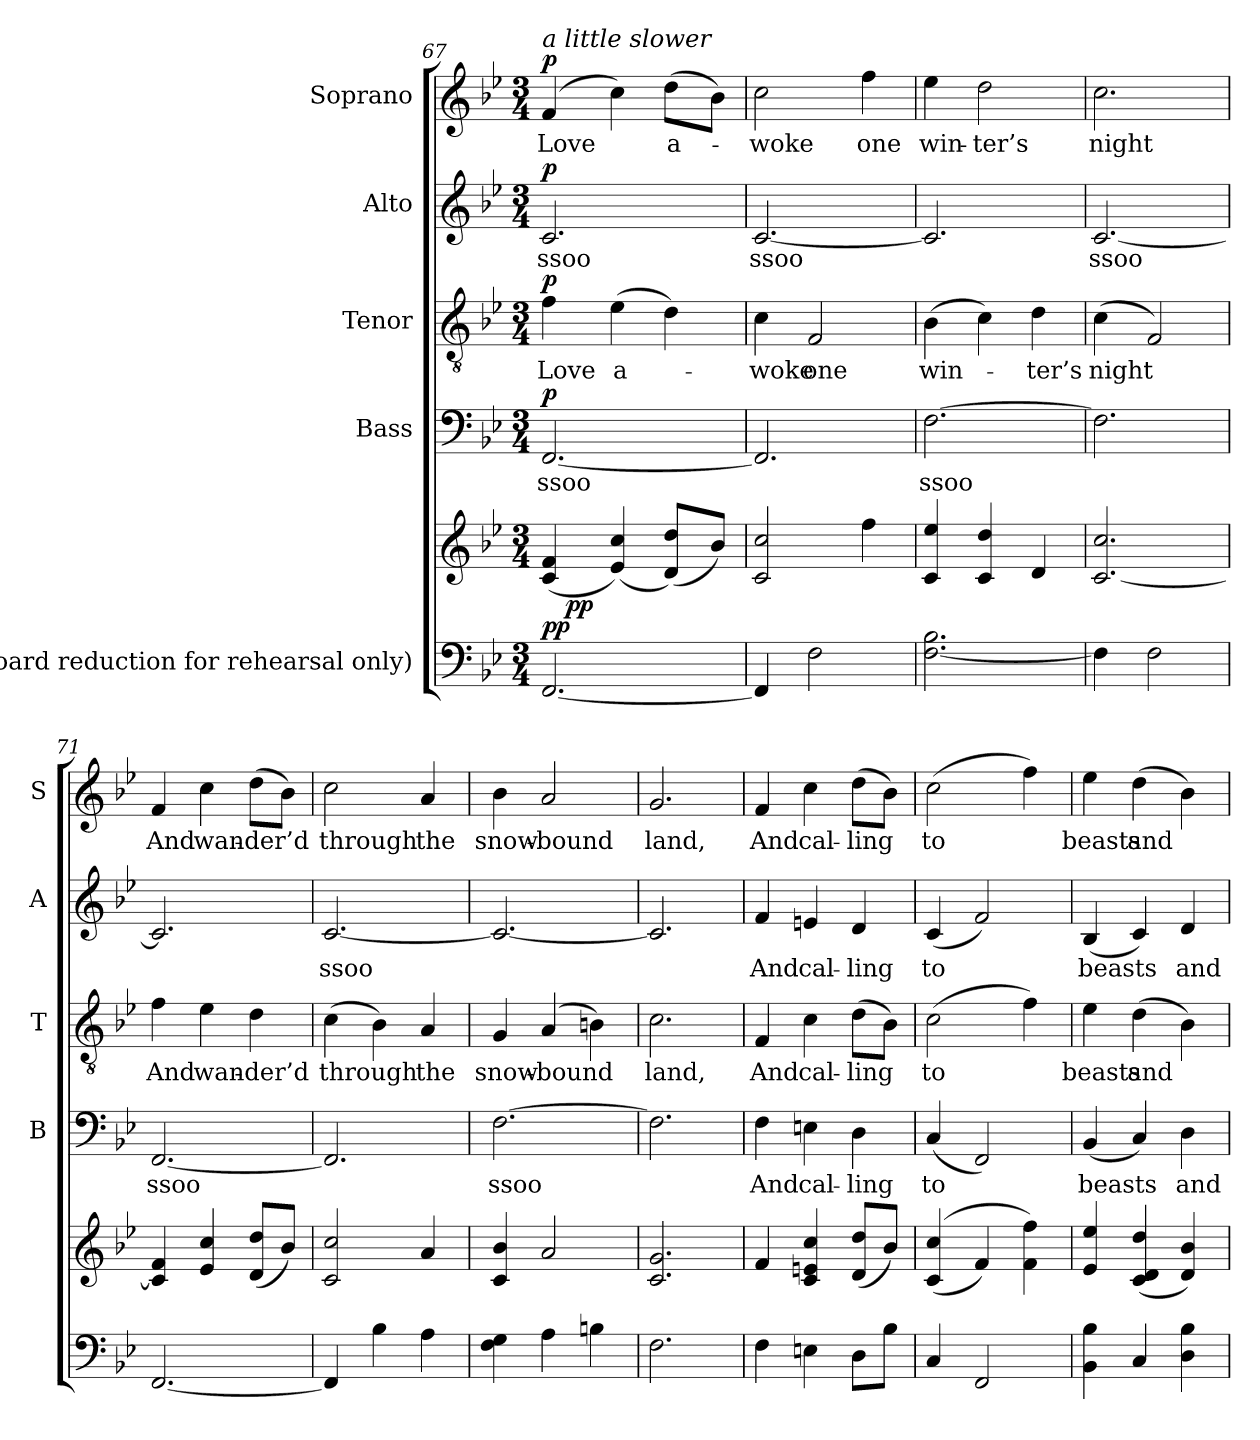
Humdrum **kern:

**kern	**kern	**dynam	**kern	**text	**dynam	**kern	**text	**dynam	**kern	**text	**dynam	**kern	**text	**dynam
*part5	*part5	*part5	*part4	*part4	*part4	*part3	*part3	*part3	*part2	*part2	*part2	*part1	*part1	*part1
*staff6	*staff5	*staff5/6	*staff4	*staff4	*staff4	*staff3	*staff3	*staff3	*staff2	*staff2	*staff2	*staff1	*staff1	*staff1
*I"(keyboard reduction for rehearsal only)	*	*	*I"Bass	*	*	*I"Tenor	*	*	*I"Alto	*	*	*I"Soprano	*	*
*	*	*	*I'B	*	*	*I'T	*	*	*I'A	*	*	*I'S	*	*
*clefF4	*clefG2	*	*clefF4	*	*	*clefGv2	*	*	*clefG2	*	*	*clefG2	*	*
*k[b-e-]	*k[b-e-]	*	*k[b-e-]	*	*	*k[b-e-]	*	*	*k[b-e-]	*	*	*k[b-e-]	*	*
*B-:	*B-:	*	*B-:	*	*	*B-:	*	*	*B-:	*	*	*B-:	*	*
*M3/4	*M3/4	*	*M3/4	*	*	*M3/4	*	*	*M3/4	*	*	*M3/4	*	*
=67	=67	=67	=67	=67	=67	=67	=67	=67	=67	=67	=67	=67	=67	=67
!	!	!	!	!LO:LY:b	!	!	!	!	!	!	!	!	!	!
!	!	!	!	!	!	!	!LO:LY:b	!	!	!	!	!	!	!
!	!	!	!	!	!	!	!	!	!	!LO:LY:b	!	!	!	!
!	!	!	!	!	!	!	!	!	!	!	!	!LO:TX:a:i:t=a little slower	!	!
!	!	!LO:DY:a=2	!	!	!	!	!	!	!	!	!	!	!LO:LY:b	!
!	!	!LO:DY:n=1:a	!	!	!LO:DY:a	!	!	!LO:DY:a	!	!	!LO:DY:a	!	!	!LO:DY:a
*^	*^	*	*	*	*	*	*	*	*	*	*	*	*	*
[2.FF/	16ryy	(<4c/ 4f/	16ryy	p p	[2.FF/	ssoo	p	4f\	Love	p	2.c/	ssoo	p	(4f/	Love	p
!	!	!	!	!LO:DY:n=2:a=2	!	!	!	!	!	!	!	!	!	!	!	!
!	!	!	!	!LO:DY:n=3:a	!	!	!	!	!	!	!	!	!	!	!	!
.	2ryy	.	2ryy	p p	.	.	.	.	.	.	.	.	.	.	.	.
!	!	!	!	!	!	!	!	!	!LO:LY:b	!	!	!	!	!	!	!
.	.	(<4e-/ 4cc/)	.	.	.	.	.	(>4e-\	a-	.	.	.	.	4cc\)	.	.
!	!	!	!	!	!	!	!	!	!	!	!	!	!	!	!LO:LY:b	!
.	.	(<8d/ 8dd/L)	.	.	.	.	.	4d\)	.	.	.	.	.	(>8dd\L	a-	.
.	8.ryy	.	8.ryy	.	.	.	.	.	.	.	.	.	.	.	.	.
.	.	8b-/J)	.	.	.	.	.	.	.	.	.	.	.	8b-\J)	.	.
*v	*v	*	*	*	*	*	*	*	*	*	*	*	*	*	*	*
*	*v	*v	*	*	*	*	*	*	*	*	*	*	*	*	*
=68	=68	=68	=68	=68	=68	=68	=68	=68	=68	=68	=68	=68	=68	=68
*^	*^	*	*	*	*	*	*	*	*	*	*	*	*	*
!	!	!	!	!	!	!	!	!	!LO:LY:b	!	!	!	!	!	!	!
*v	*v	*	*	*	*	*	*	*	*	*	*	*	*	*	*	*
*	*v	*v	*	*	*	*	*	*	*	*	*	*	*	*	*
*^	*^	*	*	*	*	*	*	*	*	*	*	*	*	*
!	!	!	!	!	!	!	!	!	!	!	!	!LO:LY:b	!	!	!	!
*v	*v	*	*	*	*	*	*	*	*	*	*	*	*	*	*	*
*	*v	*v	*	*	*	*	*	*	*	*	*	*	*	*	*
*^	*^	*	*	*	*	*	*	*	*	*	*	*	*	*
!	!	!	!	!	!	!	!	!	!	!	!	!	!	!	!LO:LY:b	!
*v	*v	*	*	*	*	*	*	*	*	*	*	*	*	*	*	*
*	*v	*v	*	*	*	*	*	*	*	*	*	*	*	*	*
4FF/]	2c/ 2cc/	.	2.FF/]	.	.	4c\	-woke	.	[2.c/	ssoo	.	2cc\	-woke	.
!	!	!	!	!	!	!	!LO:LY:b	!	!	!	!	!	!	!
2F\	.	.	.	.	.	2F/	one	.	.	.	.	.	.	.
!	!	!	!	!	!	!	!	!	!	!	!	!	!LO:LY:b	!
.	4ff\	.	.	.	.	.	.	.	.	.	.	4ff\	one	.
=69	=69	=69	=69	=69	=69	=69	=69	=69	=69	=69	=69	=69	=69	=69
!	!	!	!	!LO:LY:b	!	!	!	!	!	!	!	!	!	!
!	!	!	!	!	!	!	!LO:LY:b	!	!	!	!	!	!	!
!	!	!	!	!	!	!	!	!	!	!	!	!	!LO:LY:b	!
[2.F\ 2.B-\	4c/ 4ee-/	.	[2.F\	ssoo	.	(>4B-\	win-	.	2.c/]	.	.	4ee-\	win-	.
!	!	!	!	!	!	!	!	!	!	!	!	!	!LO:LY:b	!
.	4c/ 4dd/	.	.	.	.	4c\)	.	.	.	.	.	2dd\	-ter’s	.
!	!	!	!	!	!	!	!LO:LY:b	!	!	!	!	!	!	!
.	4d/	.	.	.	.	4d\	-ter’s	.	.	.	.	.	.	.
=70	=70	=70	=70	=70	=70	=70	=70	=70	=70	=70	=70	=70	=70	=70
!	!	!	!	!	!	!	!LO:LY:b	!	!	!	!	!	!	!
!	!	!	!	!	!	!	!	!	!	!LO:LY:b	!	!	!	!
!	!	!	!	!	!	!	!	!	!	!	!	!	!LO:LY:b	!
4F\]	[2.c/ 2.cc/	.	2.F\]	.	.	(>4c\	night	.	[2.c/	ssoo	.	2.cc\	night	.
2F\	.	.	.	.	.	2F/)	.	.	.	.	.	.	.	.
=71	=71	=71	=71	=71	=71	=71	=71	=71	=71	=71	=71	=71	=71	=71
!	!	!	!	!LO:LY:b	!	!	!	!	!	!	!	!	!	!
!	!	!	!	!	!	!	!LO:LY:b	!	!	!	!	!	!	!
!	!	!	!	!	!	!	!	!	!	!	!	!	!LO:LY:b	!
[2.FF/	4c/] 4f/	.	[2.FF/	ssoo	.	4f\	And	.	2.c/]	.	.	4f/	And	.
!	!	!	!	!	!	!	!LO:LY:b	!	!	!	!	!	!	!
!	!	!	!	!	!	!	!	!	!	!	!	!	!LO:LY:b	!
.	4e-/ 4cc/	.	.	.	.	4e-\	wan-	.	.	.	.	4cc\	wan-	.
!	!	!	!	!	!	!	!LO:LY:b	!	!	!	!	!	!	!
!	!	!	!	!	!	!	!	!	!	!	!	!	!LO:LY:b	!
.	(<8d/ 8dd/L	.	.	.	.	4d\	-der’d	.	.	.	.	(>8dd\L	-der’d	.
.	8b-/J)	.	.	.	.	.	.	.	.	.	.	8b-\J)	.	.
=72	=72	=72	=72	=72	=72	=72	=72	=72	=72	=72	=72	=72	=72	=72
!	!	!	!	!	!	!	!LO:LY:b	!	!	!	!	!	!	!
!	!	!	!	!	!	!	!	!	!	!LO:LY:b	!	!	!	!
!	!	!	!	!	!	!	!	!	!	!	!	!	!LO:LY:b	!
4FF/]	2c/ 2cc/	.	2.FF/]	.	.	(>4c\	through	.	[2.c/	ssoo	.	2cc\	through	.
4B-\	.	.	.	.	.	4B-\)	.	.	.	.	.	.	.	.
!	!	!	!	!	!	!	!LO:LY:b	!	!	!	!	!	!	!
!	!	!	!	!	!	!	!	!	!	!	!	!	!LO:LY:b	!
4A\	4a/	.	.	.	.	4A/	the	.	.	.	.	4a/	the	.
=73	=73	=73	=73	=73	=73	=73	=73	=73	=73	=73	=73	=73	=73	=73
!	!	!	!	!LO:LY:b	!	!	!	!	!	!	!	!	!	!
!	!	!	!	!	!	!	!LO:LY:b	!	!	!	!	!	!	!
!	!	!	!	!	!	!	!	!	!	!	!	!	!LO:LY:b	!
4F\ 4G\	4c/ 4b-/	.	[2.F\	ssoo	.	4G/	snow-	.	2.c/_	.	.	4b-\	snow-	.
!	!	!	!	!	!	!	!LO:LY:b	!	!	!	!	!	!	!
!	!	!	!	!	!	!	!	!	!	!	!	!	!LO:LY:b	!
4A\	2a/	.	.	.	.	(4A/	-bound	.	.	.	.	2a/	-bound	.
4Bn\	.	.	.	.	.	4Bn\)	.	.	.	.	.	.	.	.
=74	=74	=74	=74	=74	=74	=74	=74	=74	=74	=74	=74	=74	=74	=74
!	!	!	!	!	!	!	!LO:LY:b	!	!	!	!	!	!	!
!	!	!	!	!	!	!	!	!	!	!	!	!	!LO:LY:b	!
2.F\	2.c/ 2.g/	.	2.F\]	.	.	2.c\	land,	.	2.c/]	.	.	2.g/	land,	.
!!LO:LB:g=z
=75	=75	=75	=75	=75	=75	=75	=75	=75	=75	=75	=75	=75	=75	=75
!	!	!	!	!LO:LY:b	!	!	!	!	!	!	!	!	!	!
!	!	!	!	!	!	!	!LO:LY:b	!	!	!	!	!	!	!
!	!	!	!	!	!	!	!	!	!	!LO:LY:b	!	!	!	!
!	!	!	!	!	!	!	!	!	!	!	!	!	!LO:LY:b	!
4F\	4f/	.	4F\	And	.	4F/	And	.	4f/	And	.	4f/	And	.
!	!	!	!	!LO:LY:b	!	!	!	!	!	!	!	!	!	!
!	!	!	!	!	!	!	!LO:LY:b	!	!	!	!	!	!	!
!	!	!	!	!	!	!	!	!	!	!LO:LY:b	!	!	!	!
!	!	!	!	!	!	!	!	!	!	!	!	!	!LO:LY:b	!
4En\	4c/ 4en/ 4cc/	.	4En\	cal-	.	4c\	cal-	.	4en/	cal-	.	4cc\	cal-	.
!	!	!	!	!LO:LY:b	!	!	!	!	!	!	!	!	!	!
!	!	!	!	!	!	!	!LO:LY:b	!	!	!	!	!	!	!
!	!	!	!	!	!	!	!	!	!	!LO:LY:b	!	!	!	!
!	!	!	!	!	!	!	!	!	!	!	!	!	!LO:LY:b	!
8D\L	(<8d/ 8dd/L	.	4D\	-ling	.	(>8d\L	-ling	.	4d/	-ling	.	(>8dd\L	-ling	.
8B-\J	8b-/J)	.	.	.	.	8B-\J)	.	.	.	.	.	8b-\J)	.	.
=76	=76	=76	=76	=76	=76	=76	=76	=76	=76	=76	=76	=76	=76	=76
!	!	!	!	!LO:LY:b	!	!	!	!	!	!	!	!	!	!
!	!	!	!	!	!	!	!LO:LY:b	!	!	!	!	!	!	!
!	!	!	!	!	!	!	!	!	!	!LO:LY:b	!	!	!	!
!	!	!	!	!	!	!	!	!	!	!	!	!	!LO:LY:b	!
4C/	((<4c/ 4cc/	.	(<4C/	to	.	(>2c\	to	.	(<4c/	to	.	(>2cc\	to	.
2FF/	4f/)	.	2FF/)	.	.	.	.	.	2f/)	.	.	.	.	.
.	4f\ 4ff\)	.	.	.	.	4f\)	.	.	.	.	.	4ff\)	.	.
=77	=77	=77	=77	=77	=77	=77	=77	=77	=77	=77	=77	=77	=77	=77
!	!	!	!	!LO:LY:b	!	!	!	!	!	!	!	!	!	!
!	!	!	!	!	!	!	!LO:LY:b	!	!	!	!	!	!	!
!	!	!	!	!	!	!	!	!	!	!LO:LY:b	!	!	!	!
!	!	!	!	!	!	!	!	!	!	!	!	!	!LO:LY:b	!
4BB-\ 4B-\	4e-/ 4ee-/	.	(<4BB-/	beasts	.	4e-\	beasts	.	(<4B-/	beasts	.	4ee-\	beasts	.
!	!	!	!	!	!	!	!LO:LY:b	!	!	!	!	!	!	!
!	!	!	!	!	!	!	!	!	!	!	!	!	!LO:LY:b	!
4C/	(<4c/ 4d/ 4dd/	.	4C/)	.	.	(>4d\	and	.	4c/)	.	.	(>4dd\	and	.
!	!	!	!	!LO:LY:b	!	!	!	!	!	!	!	!	!	!
!	!	!	!	!	!	!	!	!	!	!LO:LY:b	!	!	!	!
4D\ 4B-\	4d/ 4b-/)	.	4D\	and	.	4B-\)	.	.	4d/	and	.	4b-\)	.	.
=	=	=	=	=	=	=	=	=	=	=	=	=	=	=
*-	*-	*-	*-	*-	*-	*-	*-	*-	*-	*-	*-	*-	*-	*-
